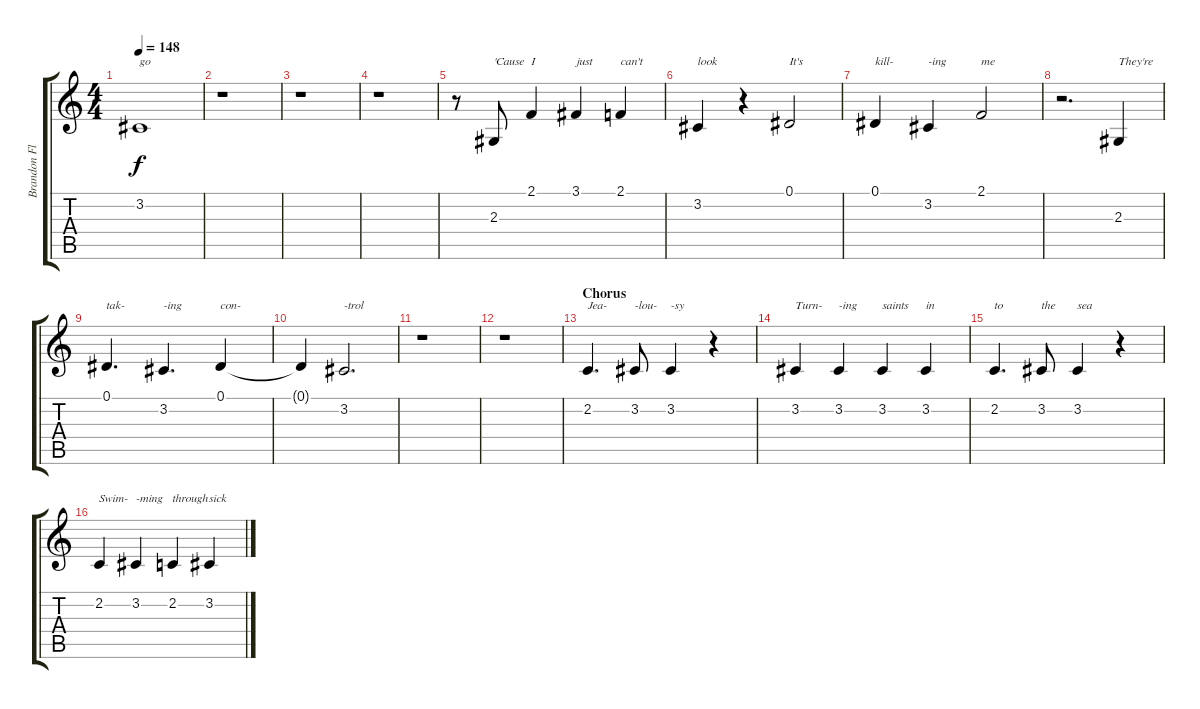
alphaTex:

\track ("Brandon Flowers - Vocals" "Brandon Fl") {instrument steeldrums}
\staff {score tabs}
\tuning (Eb4 Bb3 Gb3 Db3 Ab2 Eb2) {hide}
\ts (4 4)
\tempo 148
\clef g2
\ks c
3.2.1{txt "go" dy f} |
r.1 |
r.1 |
r.1 |
r.8 2.3.8{txt "'Cause"} 2.1.4{txt "I"} 3.1.4{txt "just"} 2.1.4{txt "can't"} |
3.2.4{txt "look"} r.4 0.1.2{txt "It's"} |
0.1.4{txt "kill-"} 3.2.4{txt "-ing"} 2.1.2{txt "me"} |
r.2{d} 2.3.4{txt "They're"} |
0.1.4{d txt "tak-"} 3.2.4{d txt "-ing"} 0.1.4{txt "con-"} |
0.1{t}.4 3.2.2{d txt "-trol"} |
r.1 |
r.1 |
\section ("" "Chorus")
2.2.4{d txt "Jea-"} 3.2.8{txt "-lou-"} 3.2.4{txt "-sy"} r.4 |
3.2.4{txt "Turn-"} 3.2.4{txt "-ing"} 3.2.4{txt "saints"} 3.2.4{txt "in"} |
2.2.4{d txt "to"} 3.2.8{txt "the"} 3.2.4{txt "sea"} r.4 |
2.2.4{txt "Swim-"} 3.2.4{txt "-ming"} 2.2.4{txt "through"} 3.2.4{txt "sick"}
